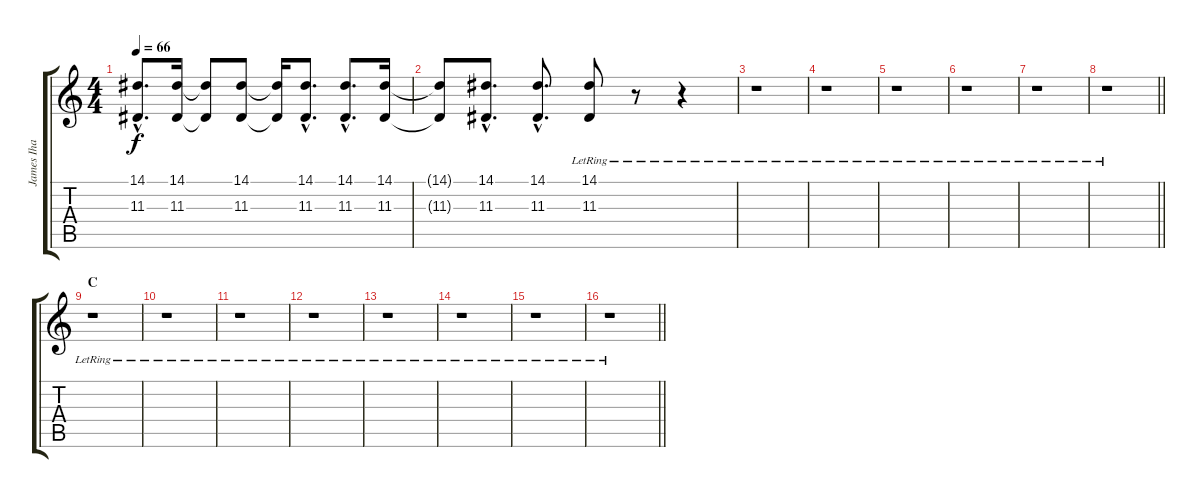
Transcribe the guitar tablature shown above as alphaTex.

\track ("James Iha - Keys 1" "James Iha ") {instrument brightacousticpiano}
\staff {score tabs}
\tuning (Db4 Ab3 E3 B2 Gb2 Db2) {hide}
\ts (4 4)
\tempo 66
\clef g2
\ks c
(14.1{hac} 11.3{hac}).8{d dy f} (14.1 11.3).16 (14.1{t} 11.3{t}).8 (14.1 11.3).8 (14.1{t} 11.3{t}).16 (14.1{hac} 11.3{hac}).8{d} (14.1{hac} 11.3{hac}).8{d} (14.1 11.3).16 |
(14.1{t} 11.3{t}).8 (14.1{hac} 11.3{hac}).8{d} (14.1{hac} 11.3{hac}).8{d} (14.1{lr} 11.3{lr}).8 r.8 r.4 |
r.1 |
r.1 |
r.1 |
r.1 |
r.1 |
\barLineRight lightlight
r.1 |
\section ("" "C")
r.1 |
r.1 |
r.1 |
r.1 |
r.1 |
r.1 |
r.1 |
\barLineRight lightlight
r.1
